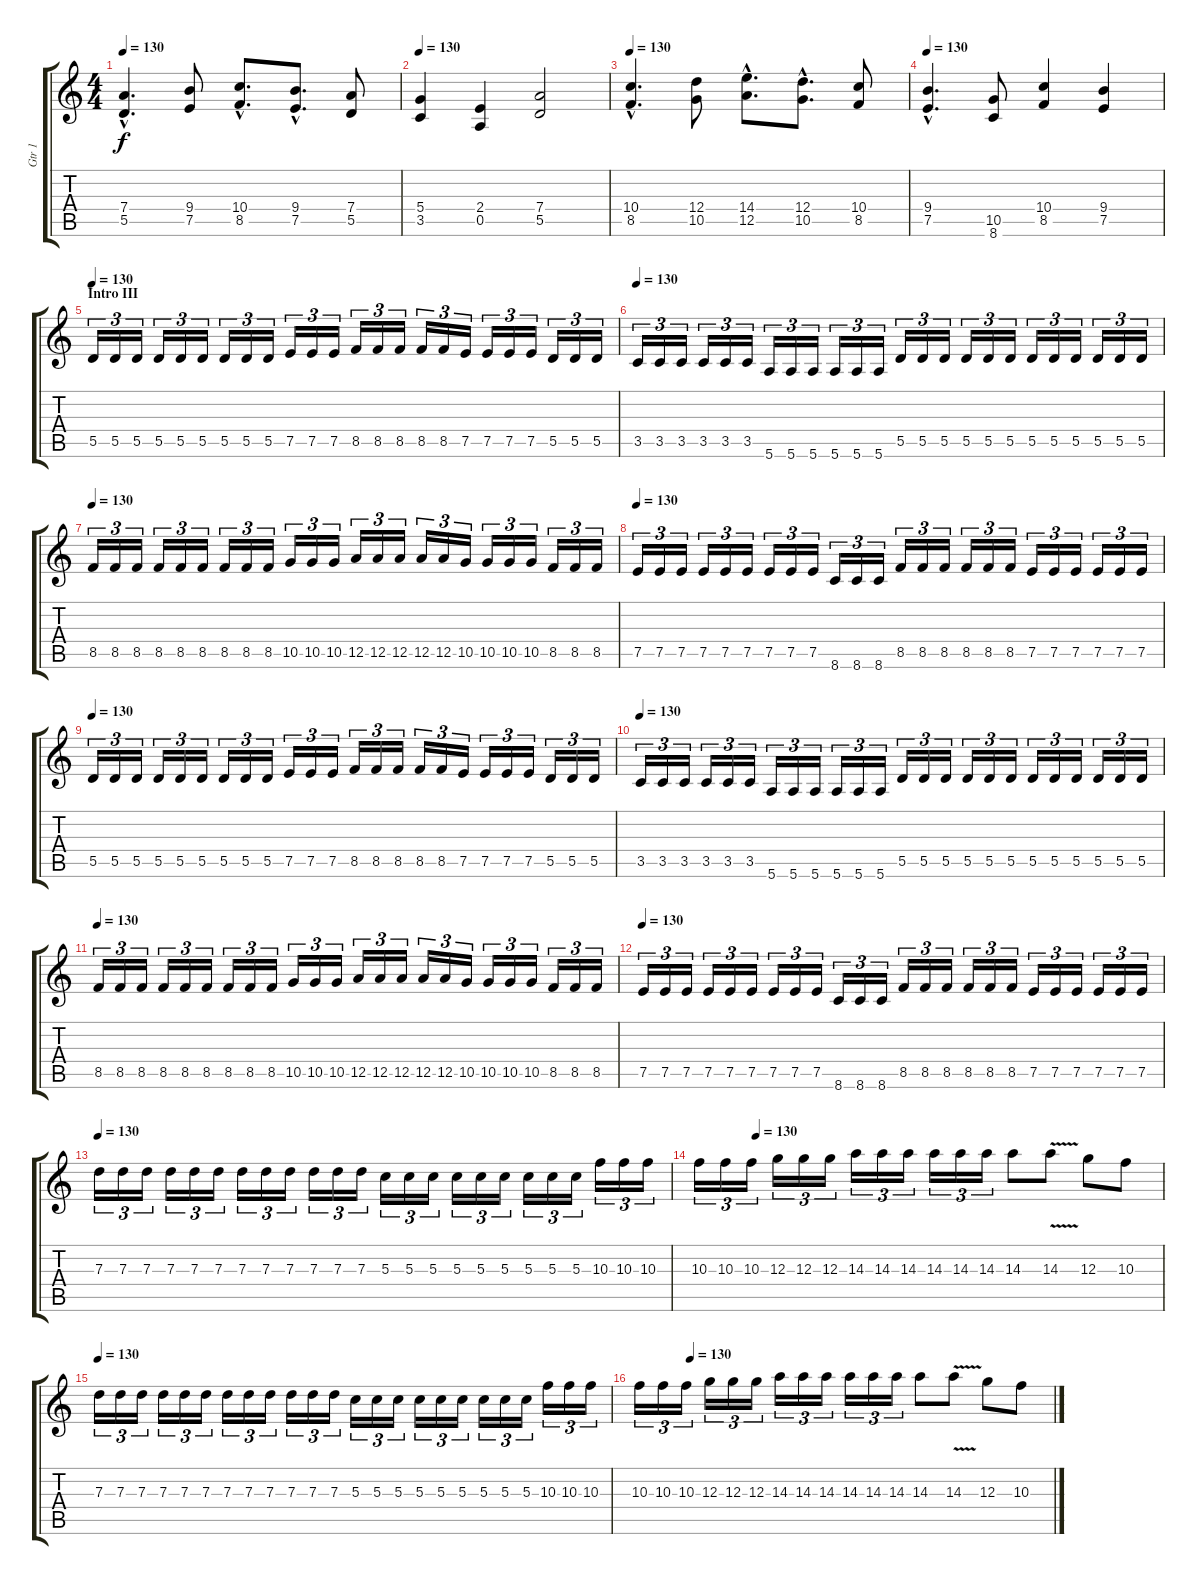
\track ("Gtr 1" "Gtr 1") {instrument distortionguitar}
\staff {score tabs}
\tuning (E4 B3 G3 D3 A2 E2) {hide}
\ts (4 4)
\tempo 130
\clef g2
\ks c
(7.4{hac} 5.5{hac}).4{d dy f} (9.4 7.5).8 (10.4{hac} 8.5{hac}).8{d} (9.4{hac} 7.5{hac}).8{d} (7.4 5.5).8 |
\tempo 130
(5.4 3.5).4 (2.4 0.5).4 (7.4 5.5).2 |
\tempo 130
(10.4{hac} 8.5{hac}).4{d} (12.4 10.5).8 (14.4{hac} 12.5{hac}).8{d} (12.4{hac} 10.5{hac}).8{d} (10.4 8.5).8 |
\tempo 130
(9.4{hac} 7.5{hac}).4{d} (10.5 8.6).8 (10.4 8.5).4 (9.4 7.5).4 |
\section ("" "Intro III")
\tempo 130
5.5.16{tu (3 2)} 5.5.16{tu (3 2)} 5.5.16{tu (3 2)} 5.5.16{tu (3 2)} 5.5.16{tu (3 2)} 5.5.16{tu (3 2)} 5.5.16{tu (3 2)} 5.5.16{tu (3 2)} 5.5.16{tu (3 2)} 7.5.16{tu (3 2)} 7.5.16{tu (3 2)} 7.5.16{tu (3 2)} 8.5.16{tu (3 2)} 8.5.16{tu (3 2)} 8.5.16{tu (3 2)} 8.5.16{tu (3 2)} 8.5.16{tu (3 2)} 7.5.16{tu (3 2)} 7.5.16{tu (3 2)} 7.5.16{tu (3 2)} 7.5.16{tu (3 2)} 5.5.16{tu (3 2)} 5.5.16{tu (3 2)} 5.5.16{tu (3 2)} |
\tempo 130
3.5.16{tu (3 2)} 3.5.16{tu (3 2)} 3.5.16{tu (3 2)} 3.5.16{tu (3 2)} 3.5.16{tu (3 2)} 3.5.16{tu (3 2)} 5.6.16{tu (3 2)} 5.6.16{tu (3 2)} 5.6.16{tu (3 2)} 5.6.16{tu (3 2)} 5.6.16{tu (3 2)} 5.6.16{tu (3 2)} 5.5.16{tu (3 2)} 5.5.16{tu (3 2)} 5.5.16{tu (3 2)} 5.5.16{tu (3 2)} 5.5.16{tu (3 2)} 5.5.16{tu (3 2)} 5.5.16{tu (3 2)} 5.5.16{tu (3 2)} 5.5.16{tu (3 2)} 5.5.16{tu (3 2)} 5.5.16{tu (3 2)} 5.5.16{tu (3 2)} |
\tempo 130
8.5.16{tu (3 2)} 8.5.16{tu (3 2)} 8.5.16{tu (3 2)} 8.5.16{tu (3 2)} 8.5.16{tu (3 2)} 8.5.16{tu (3 2)} 8.5.16{tu (3 2)} 8.5.16{tu (3 2)} 8.5.16{tu (3 2)} 10.5.16{tu (3 2)} 10.5.16{tu (3 2)} 10.5.16{tu (3 2)} 12.5.16{tu (3 2)} 12.5.16{tu (3 2)} 12.5.16{tu (3 2)} 12.5.16{tu (3 2)} 12.5.16{tu (3 2)} 10.5.16{tu (3 2)} 10.5.16{tu (3 2)} 10.5.16{tu (3 2)} 10.5.16{tu (3 2)} 8.5.16{tu (3 2)} 8.5.16{tu (3 2)} 8.5.16{tu (3 2)} |
\tempo 130
7.5.16{tu (3 2)} 7.5.16{tu (3 2)} 7.5.16{tu (3 2)} 7.5.16{tu (3 2)} 7.5.16{tu (3 2)} 7.5.16{tu (3 2)} 7.5.16{tu (3 2)} 7.5.16{tu (3 2)} 7.5.16{tu (3 2)} 8.6.16{tu (3 2)} 8.6.16{tu (3 2)} 8.6.16{tu (3 2)} 8.5.16{tu (3 2)} 8.5.16{tu (3 2)} 8.5.16{tu (3 2)} 8.5.16{tu (3 2)} 8.5.16{tu (3 2)} 8.5.16{tu (3 2)} 7.5.16{tu (3 2)} 7.5.16{tu (3 2)} 7.5.16{tu (3 2)} 7.5.16{tu (3 2)} 7.5.16{tu (3 2)} 7.5.16{tu (3 2)} |
\tempo 130
5.5.16{tu (3 2)} 5.5.16{tu (3 2)} 5.5.16{tu (3 2)} 5.5.16{tu (3 2)} 5.5.16{tu (3 2)} 5.5.16{tu (3 2)} 5.5.16{tu (3 2)} 5.5.16{tu (3 2)} 5.5.16{tu (3 2)} 7.5.16{tu (3 2)} 7.5.16{tu (3 2)} 7.5.16{tu (3 2)} 8.5.16{tu (3 2)} 8.5.16{tu (3 2)} 8.5.16{tu (3 2)} 8.5.16{tu (3 2)} 8.5.16{tu (3 2)} 7.5.16{tu (3 2)} 7.5.16{tu (3 2)} 7.5.16{tu (3 2)} 7.5.16{tu (3 2)} 5.5.16{tu (3 2)} 5.5.16{tu (3 2)} 5.5.16{tu (3 2)} |
\tempo 130
3.5.16{tu (3 2)} 3.5.16{tu (3 2)} 3.5.16{tu (3 2)} 3.5.16{tu (3 2)} 3.5.16{tu (3 2)} 3.5.16{tu (3 2)} 5.6.16{tu (3 2)} 5.6.16{tu (3 2)} 5.6.16{tu (3 2)} 5.6.16{tu (3 2)} 5.6.16{tu (3 2)} 5.6.16{tu (3 2)} 5.5.16{tu (3 2)} 5.5.16{tu (3 2)} 5.5.16{tu (3 2)} 5.5.16{tu (3 2)} 5.5.16{tu (3 2)} 5.5.16{tu (3 2)} 5.5.16{tu (3 2)} 5.5.16{tu (3 2)} 5.5.16{tu (3 2)} 5.5.16{tu (3 2)} 5.5.16{tu (3 2)} 5.5.16{tu (3 2)} |
\tempo 130
8.5.16{tu (3 2)} 8.5.16{tu (3 2)} 8.5.16{tu (3 2)} 8.5.16{tu (3 2)} 8.5.16{tu (3 2)} 8.5.16{tu (3 2)} 8.5.16{tu (3 2)} 8.5.16{tu (3 2)} 8.5.16{tu (3 2)} 10.5.16{tu (3 2)} 10.5.16{tu (3 2)} 10.5.16{tu (3 2)} 12.5.16{tu (3 2)} 12.5.16{tu (3 2)} 12.5.16{tu (3 2)} 12.5.16{tu (3 2)} 12.5.16{tu (3 2)} 10.5.16{tu (3 2)} 10.5.16{tu (3 2)} 10.5.16{tu (3 2)} 10.5.16{tu (3 2)} 8.5.16{tu (3 2)} 8.5.16{tu (3 2)} 8.5.16{tu (3 2)} |
\tempo 130
7.5.16{tu (3 2)} 7.5.16{tu (3 2)} 7.5.16{tu (3 2)} 7.5.16{tu (3 2)} 7.5.16{tu (3 2)} 7.5.16{tu (3 2)} 7.5.16{tu (3 2)} 7.5.16{tu (3 2)} 7.5.16{tu (3 2)} 8.6.16{tu (3 2)} 8.6.16{tu (3 2)} 8.6.16{tu (3 2)} 8.5.16{tu (3 2)} 8.5.16{tu (3 2)} 8.5.16{tu (3 2)} 8.5.16{tu (3 2)} 8.5.16{tu (3 2)} 8.5.16{tu (3 2)} 7.5.16{tu (3 2)} 7.5.16{tu (3 2)} 7.5.16{tu (3 2)} 7.5.16{tu (3 2)} 7.5.16{tu (3 2)} 7.5.16{tu (3 2)} |
\section ("" "")
\tempo 130
7.3.16{tu (3 2)} 7.3.16{tu (3 2)} 7.3.16{tu (3 2)} 7.3.16{tu (3 2)} 7.3.16{tu (3 2)} 7.3.16{tu (3 2)} 7.3.16{tu (3 2)} 7.3.16{tu (3 2)} 7.3.16{tu (3 2)} 7.3.16{tu (3 2)} 7.3.16{tu (3 2)} 7.3.16{tu (3 2)} 5.3.16{tu (3 2)} 5.3.16{tu (3 2)} 5.3.16{tu (3 2)} 5.3.16{tu (3 2)} 5.3.16{tu (3 2)} 5.3.16{tu (3 2)} 5.3.16{tu (3 2)} 5.3.16{tu (3 2)} 5.3.16{tu (3 2)} 10.3.16{tu (3 2)} 10.3.16{tu (3 2)} 10.3.16{tu (3 2)} |
\tempo (130 0.125)
10.3.16{tu (3 2)} 10.3.16{tu (3 2)} 10.3.16{tu (3 2)} 12.3.16{tu (3 2)} 12.3.16{tu (3 2)} 12.3.16{tu (3 2)} 14.3.16{tu (3 2)} 14.3.16{tu (3 2)} 14.3.16{tu (3 2)} 14.3.16{tu (3 2)} 14.3.16{tu (3 2)} 14.3.16{tu (3 2)} 14.3.8 14.3{v}.8 12.3.8 10.3.8 |
\tempo 130
7.3.16{tu (3 2)} 7.3.16{tu (3 2)} 7.3.16{tu (3 2)} 7.3.16{tu (3 2)} 7.3.16{tu (3 2)} 7.3.16{tu (3 2)} 7.3.16{tu (3 2)} 7.3.16{tu (3 2)} 7.3.16{tu (3 2)} 7.3.16{tu (3 2)} 7.3.16{tu (3 2)} 7.3.16{tu (3 2)} 5.3.16{tu (3 2)} 5.3.16{tu (3 2)} 5.3.16{tu (3 2)} 5.3.16{tu (3 2)} 5.3.16{tu (3 2)} 5.3.16{tu (3 2)} 5.3.16{tu (3 2)} 5.3.16{tu (3 2)} 5.3.16{tu (3 2)} 10.3.16{tu (3 2)} 10.3.16{tu (3 2)} 10.3.16{tu (3 2)} |
\tempo (130 0.125)
10.3.16{tu (3 2)} 10.3.16{tu (3 2)} 10.3.16{tu (3 2)} 12.3.16{tu (3 2)} 12.3.16{tu (3 2)} 12.3.16{tu (3 2)} 14.3.16{tu (3 2)} 14.3.16{tu (3 2)} 14.3.16{tu (3 2)} 14.3.16{tu (3 2)} 14.3.16{tu (3 2)} 14.3.16{tu (3 2)} 14.3.8 14.3{v}.8 12.3.8 10.3.8
